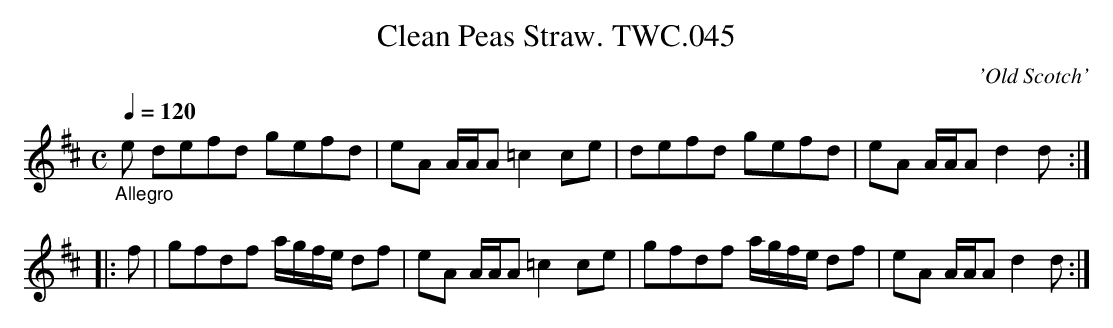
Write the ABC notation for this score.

X:1
T:Clean Peas Straw. TWC.045
M:C
L:1/8
Q:1/4=120
C:'Old Scotch'
K:D
"_Allegro"
e defd gefd|eA A/A/A =c2 ce|defd gefd|eA A/A/A d2d:|
|:f|gfdf a/g/f/e/ df|eA A/A/A =c2 ce|gfdf a/g/f/e/ df|eA A/A/A d2d:|
